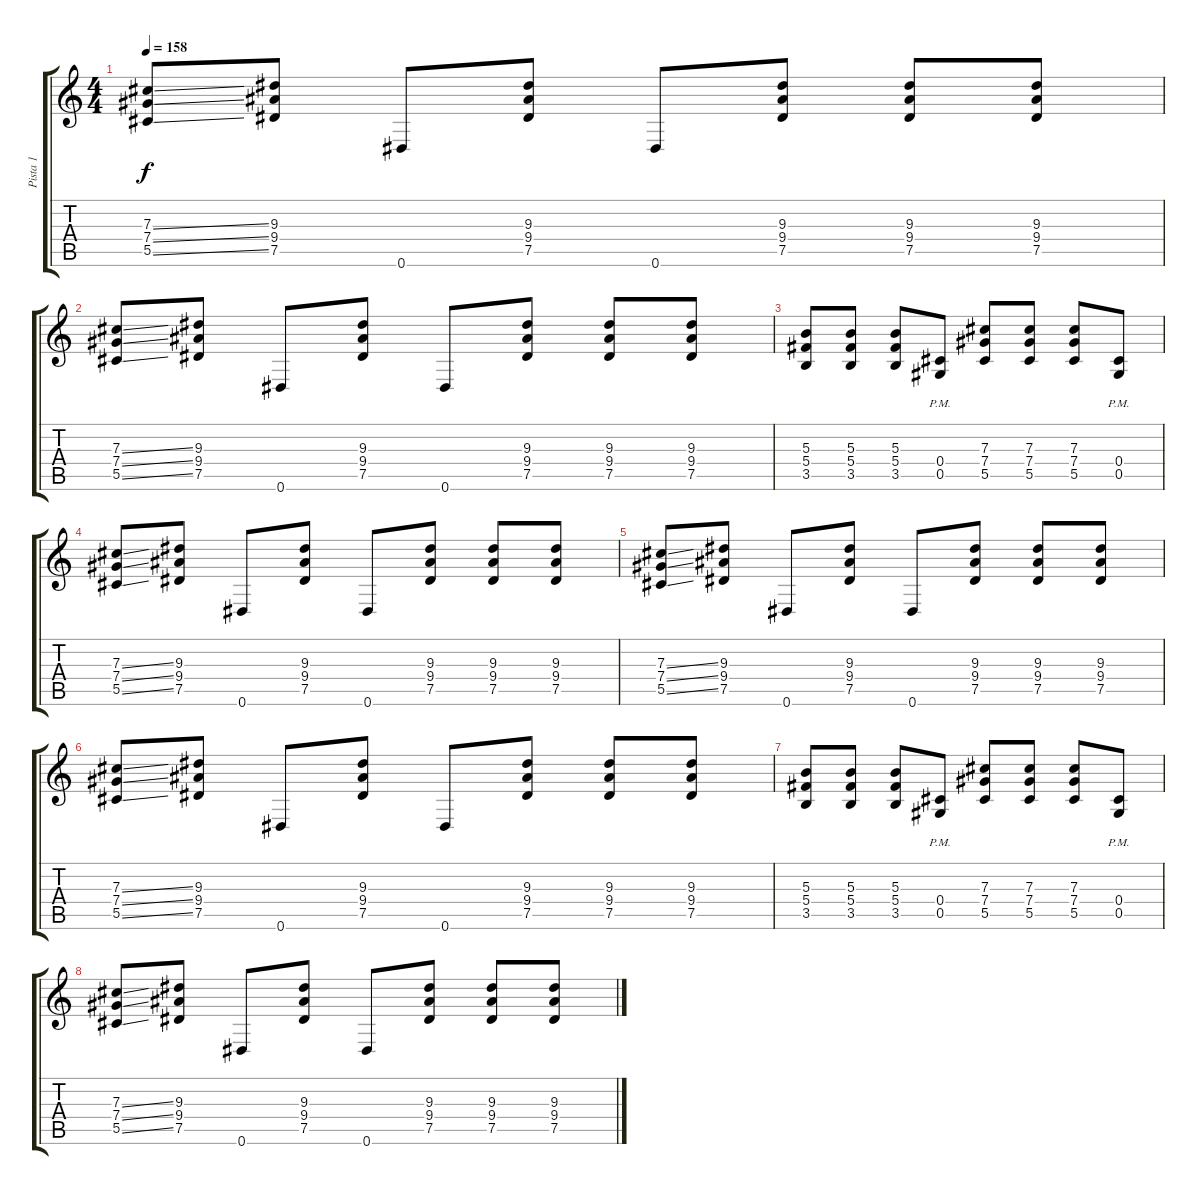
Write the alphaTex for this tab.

\track ("Pista 1" "Pista 1") {instrument overdrivenguitar}
\staff {score tabs}
\tuning (Eb4 Bb3 Gb3 Db3 Ab2 Eb2) {hide}
\ts (4 4)
\tempo 158
\clef g2
\ks c
(7.3{ss} 7.4{ss} 5.5{ss}).8{dy f} (9.3 9.4 7.5).8 0.6.8 (9.3 9.4 7.5).8 0.6.8 (9.3 9.4 7.5).8 (9.3 9.4 7.5).8 (9.3 9.4 7.5).8 |
(7.3{ss} 7.4{ss} 5.5{ss}).8 (9.3 9.4 7.5).8 0.6.8 (9.3 9.4 7.5).8 0.6.8 (9.3 9.4 7.5).8 (9.3 9.4 7.5).8 (9.3 9.4 7.5).8 |
(5.3 5.4 3.5).8 (5.3 5.4 3.5).8 (5.3 5.4 3.5).8 (0.4{pm} 0.5{pm}).8 (7.3 7.4 5.5).8 (7.3 7.4 5.5).8 (7.3 7.4 5.5).8 (0.4{pm} 0.5{pm}).8 |
(7.3{ss} 7.4{ss} 5.5{ss}).8 (9.3 9.4 7.5).8 0.6.8 (9.3 9.4 7.5).8 0.6.8 (9.3 9.4 7.5).8 (9.3 9.4 7.5).8 (9.3 9.4 7.5).8 |
(7.3{ss} 7.4{ss} 5.5{ss}).8 (9.3 9.4 7.5).8 0.6.8 (9.3 9.4 7.5).8 0.6.8 (9.3 9.4 7.5).8 (9.3 9.4 7.5).8 (9.3 9.4 7.5).8 |
(7.3{ss} 7.4{ss} 5.5{ss}).8 (9.3 9.4 7.5).8 0.6.8 (9.3 9.4 7.5).8 0.6.8 (9.3 9.4 7.5).8 (9.3 9.4 7.5).8 (9.3 9.4 7.5).8 |
(5.3 5.4 3.5).8 (5.3 5.4 3.5).8 (5.3 5.4 3.5).8 (0.4{pm} 0.5{pm}).8 (7.3 7.4 5.5).8 (7.3 7.4 5.5).8 (7.3 7.4 5.5).8 (0.4{pm} 0.5{pm}).8 |
(7.3{ss} 7.4{ss} 5.5{ss}).8 (9.3 9.4 7.5).8 0.6.8 (9.3 9.4 7.5).8 0.6.8 (9.3 9.4 7.5).8 (9.3 9.4 7.5).8 (9.3 9.4 7.5).8
